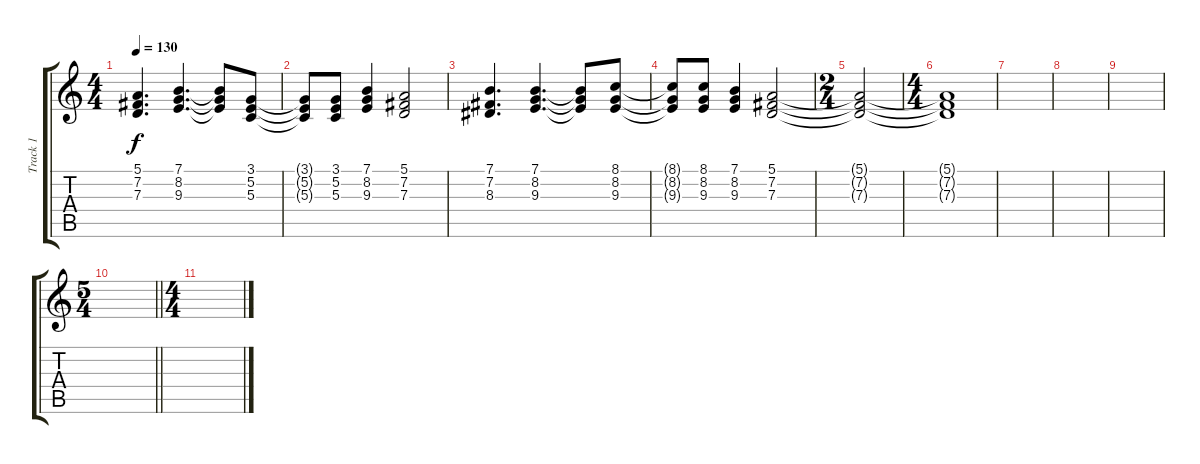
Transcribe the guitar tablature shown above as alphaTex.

\track ("Track 1" "Track 1") {instrument tremolostrings}
\staff {score tabs}
\tuning (E4 B3 G3 D3 A2 E2) {hide}
\ts (4 4)
\tempo 130
\clef g2
\ks c
(5.1 7.2 7.3).4{d dy f} (7.1 8.2 9.3).4{d} (7.1{t} 8.2{t} 9.3{t}).8 (3.1 5.2 5.3).8 |
(3.1{t} 5.2{t} 5.3{t}).8 (3.1 5.2 5.3).8 (7.1 8.2 9.3).4 (5.1 7.2 7.3).2 |
(7.1 7.2 8.3).4{d} (7.1 8.2 9.3).4{d} (7.1{t} 8.2{t} 9.3{t}).8 (8.1 8.2 9.3).8 |
(8.1{t} 8.2{t} 9.3{t}).8 (8.1 8.2 9.3).8 (7.1 8.2 9.3).4 (5.1 7.2 7.3).2 |
\ts (2 4)
(5.1{t} 7.2{t} 7.3{t}).2 |
\ts (4 4)
(5.1{t} 7.2{t} 7.3{t}).1 |
|
|
|
\ts (5 4)
\barLineRight lightlight
|
\ts (4 4)
